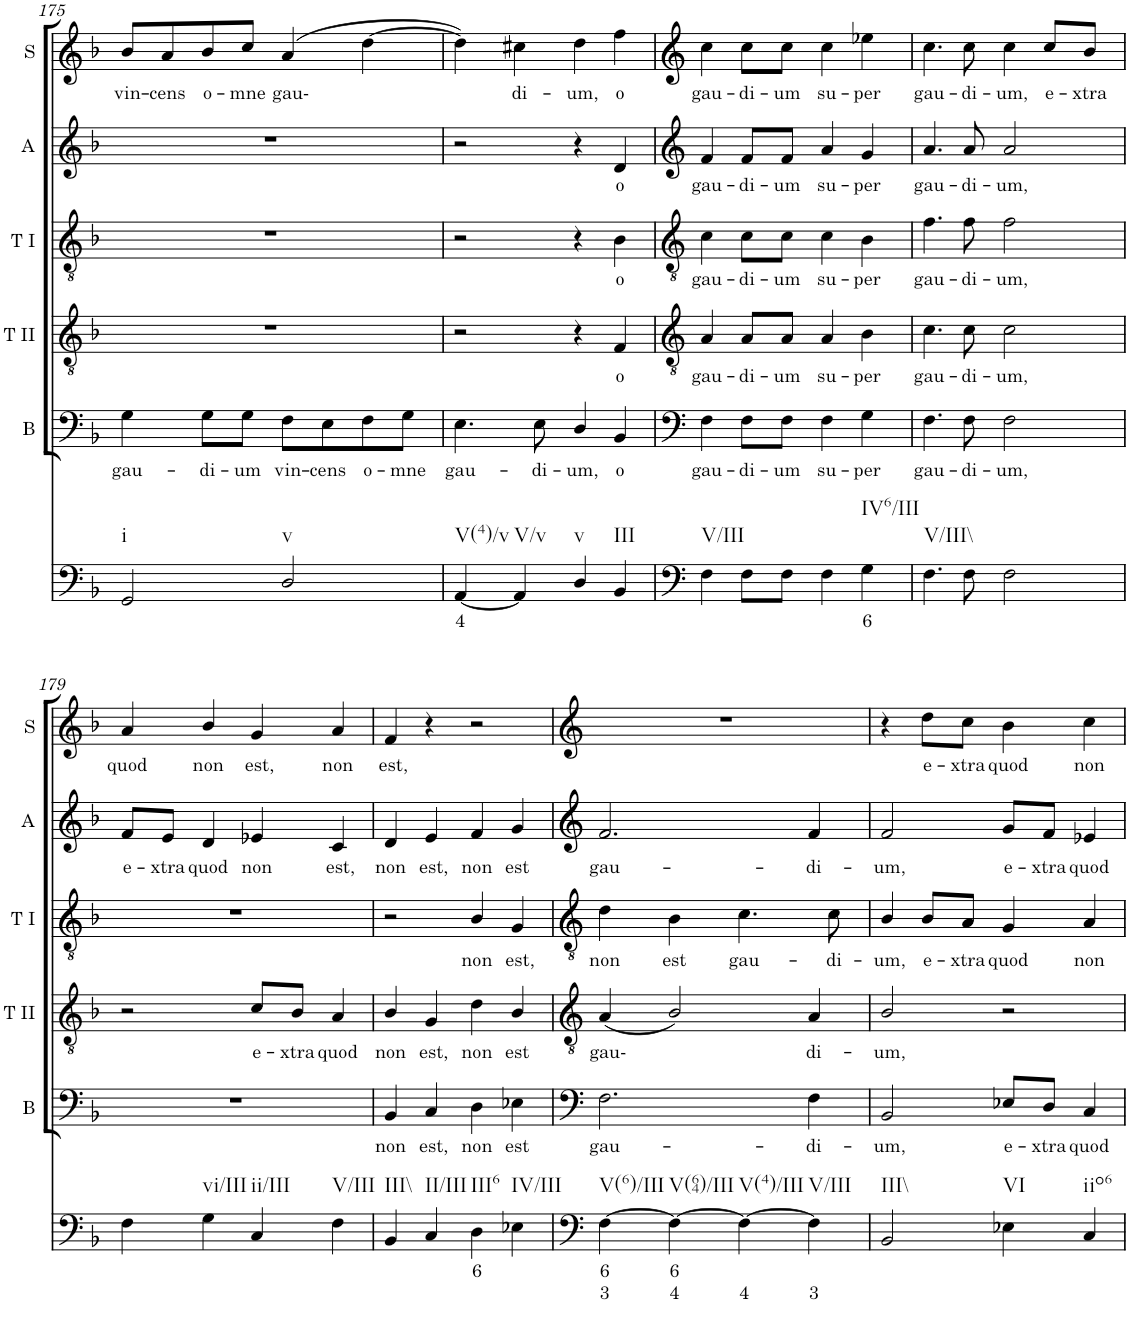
**kern	**text	**text	**kern	**text	**kern	**text	**kern	**text	**kern	**text	**kern	**text
*part6	*part6	*part6	*part5	*part5	*part4	*part4	*part3	*part3	*part2	*part2	*part1	*part1
*staff6	*staff6	*staff6	*staff5	*staff5	*staff4	*staff4	*staff3	*staff3	*staff2	*staff2	*staff1	*staff1
*I"Continuo	*	*	*I"Bass	*	*I"Tenor II	*	*I"Tenor I	*	*I"Alto	*	*I"Soprano	*
*	*	*	*I'B	*	*I'T II	*	*I'T I	*	*I'A	*	*I'S	*
!!LO:PB:g=z
*clefF4	*	*	*clefF4	*	*clefF4	*	*clefF4	*	*clefF4	*	*clefF4	*
*k[b-]	*	*	*k[b-]	*	*k[b-]	*	*k[b-]	*	*k[b-]	*	*k[b-]	*
*	*	*	*	*	*	*	*	*	*M4/4	*	*M4/4	*
=175	=175	=175	=175	=175	=175	=175	=175	=175	=175	=175	=175	=175
!LO:TX:b:t=i	!	!	!	!	!	!	!	!	!	!	!	!
!	!	!	!	!LO:LY:b	!	!	!	!	!	!	!	!LO:LY:b
2GG/	.	.	4G\	gau-	1r	.	1r	.	1r	.	8b-/L	vin-
!	!	!	!	!	!	!	!	!	!	!	!	!LO:LY:b
.	.	.	.	.	.	.	.	.	.	.	8a/	cens
!	!	!	!	!LO:LY:b	!	!	!	!	!	!	!	!LO:LY:b
.	.	.	8G\L	di-	.	.	.	.	.	.	8b-/	o-
!	!	!	!	!LO:LY:b	!	!	!	!	!	!	!	!LO:LY:b
.	.	.	8G\J	um	.	.	.	.	.	.	8cc/J	mne
!LO:TX:b:t=v	!	!	!	!	!	!	!	!	!	!	!	!
!	!	!	!	!LO:LY:b	!	!	!	!	!	!	!	!LO:LY:b
2D/	.	.	8F\L	vin-	.	.	.	.	.	.	(4a/	gau-
!	!	!	!	!LO:LY:b	!	!	!	!	!	!	!	!
.	.	.	8E\	cens	.	.	.	.	.	.	.	.
!	!	!	!	!LO:LY:b	!	!	!	!	!	!	!	!
.	.	.	8F\	o-	.	.	.	.	.	.	[4dd\	.
!	!	!	!	!LO:LY:b	!	!	!	!	!	!	!	!
.	.	.	8G\J	mne	.	.	.	.	.	.	.	.
=176	=176	=176	=176	=176	=176	=176	=176	=176	=176	=176	=176	=176
!LO:TX:b:t=V(4)/v	!	!	!	!	!	!	!	!	!	!	!	!
!	!LO:LY:b	!	!	!LO:LY:b	!	!	!	!	!	!	!	!
[4AA/	4	.	4.E\	gau-	2r	.	2r	.	2r	.	4dd\])	.
!LO:TX:b:t=V/v	!	!	!	!	!	!	!	!	!	!	!	!
!	!	!	!	!	!	!	!	!	!	!	!	!LO:LY:b
4AA/]	.	.	.	.	.	.	.	.	.	.	4cc#X\	di-
!	!	!	!	!LO:LY:b	!	!	!	!	!	!	!	!
.	.	.	8E\	di-	.	.	.	.	.	.	.	.
!LO:TX:b:t=v	!	!	!	!	!	!	!	!	!	!	!	!
!	!	!	!	!LO:LY:b	!	!	!	!	!	!	!	!LO:LY:b
4D/	.	.	4D/	um,	4r	.	4r	.	4r	.	4dd\	um,
!LO:TX:b:t=III	!	!	!	!	!	!	!	!	!	!	!	!
!	!	!	!	!LO:LY:b	!	!LO:LY:b	!	!LO:LY:b	!	!LO:LY:b	!	!LO:LY:b
4BB-/	.	.	4BB-/	o	4F/	o	4B-\	o	4d/	o	4ff\	o
=177	=177	=177	=177	=177	=177	=177	=177	=177	=177	=177	=177	=177
!LO:TX:b:t=V/III	!	!	!	!	!	!	!	!	!	!	!	!
!	!	!	!	!LO:LY:b	!	!LO:LY:b	!	!LO:LY:b	!	!LO:LY:b	!	!LO:LY:b
4F\	.	.	4F\	gau-	4A/	gau-	4c\	gau-	4f/	gau-	4cc\	gau-
!	!	!	!	!LO:LY:b	!	!LO:LY:b	!	!LO:LY:b	!	!LO:LY:b	!	!LO:LY:b
8F\L	.	.	8F\L	di-	8A/L	di-	8c\L	di-	8f/L	di-	8cc\L	di-
!	!	!	!	!LO:LY:b	!	!LO:LY:b	!	!LO:LY:b	!	!LO:LY:b	!	!LO:LY:b
8F\J	.	.	8F\J	um	8A/J	um	8c\J	um	8f/J	um	8cc\J	um
!	!	!	!	!LO:LY:b	!	!LO:LY:b	!	!LO:LY:b	!	!LO:LY:b	!	!LO:LY:b
4F\	.	.	4F\	su-	4A/	su-	4c\	su-	4a/	su-	4cc\	su-
!LO:TX:b:t=IV6/III	!	!	!	!	!	!	!	!	!	!	!	!
!	!LO:LY:b	!	!	!LO:LY:b	!	!LO:LY:b	!	!LO:LY:b	!	!LO:LY:b	!	!LO:LY:b
4G\	6	.	4G\	per	4B-\	per	4B-\	per	4g/	per	4ee-X\	per
=178	=178	=178	=178	=178	=178	=178	=178	=178	=178	=178	=178	=178
!LO:TX:b:t=V/III\\	!	!	!	!	!	!	!	!	!	!	!	!
!	!	!	!	!LO:LY:b	!	!LO:LY:b	!	!LO:LY:b	!	!LO:LY:b	!	!LO:LY:b
4.F\	.	.	4.F\	gau-	4.c\	gau-	4.f\	gau-	4.a/	gau-	4.cc\	gau-
!	!	!	!	!LO:LY:b	!	!LO:LY:b	!	!LO:LY:b	!	!LO:LY:b	!	!LO:LY:b
8F\	.	.	8F\	di-	8c\	di-	8f\	di-	8a/	di-	8cc\	di-
!	!	!	!	!LO:LY:b	!	!LO:LY:b	!	!LO:LY:b	!	!LO:LY:b	!	!LO:LY:b
2F\	.	.	2F\	um,	2c\	um,	2f\	um,	2a/	um,	4cc\	um,
!	!	!	!	!	!	!	!	!	!	!	!	!LO:LY:b
.	.	.	.	.	.	.	.	.	.	.	8cc/L	e-
!	!	!	!	!	!	!	!	!	!	!	!	!LO:LY:b
.	.	.	.	.	.	.	.	.	.	.	8b-/J	xtra
!!LO:LB:g=z
=179	=179	=179	=179	=179	=179	=179	=179	=179	=179	=179	=179	=179
!	!	!	!	!	!	!	!	!	!	!LO:LY:b	!	!LO:LY:b
4F\	.	.	1r	.	2r	.	1r	.	8f/L	e-	4a/	quod
!	!	!	!	!	!	!	!	!	!	!LO:LY:b	!	!
.	.	.	.	.	.	.	.	.	8e/J	xtra	.	.
!LO:TX:b:t=vi/III	!	!	!	!	!	!	!	!	!	!	!	!
!	!	!	!	!	!	!	!	!	!	!LO:LY:b	!	!LO:LY:b
4G\	.	.	.	.	.	.	.	.	4d/	quod	4b-/	non
!LO:TX:b:t=ii/III	!	!	!	!	!	!	!	!	!	!	!	!
!	!	!	!	!	!	!LO:LY:b	!	!	!	!LO:LY:b	!	!LO:LY:b
4C/	.	.	.	.	8c/L	e-	.	.	4e-X/	non	4g/	est,
!	!	!	!	!	!	!LO:LY:b	!	!	!	!	!	!
.	.	.	.	.	8B-/J	xtra	.	.	.	.	.	.
!LO:TX:b:t=V/III	!	!	!	!	!	!	!	!	!	!	!	!
!	!	!	!	!	!	!LO:LY:b	!	!	!	!LO:LY:b	!	!LO:LY:b
4F\	.	.	.	.	4A/	quod	.	.	4c/	est,	4a/	non
=180	=180	=180	=180	=180	=180	=180	=180	=180	=180	=180	=180	=180
!LO:TX:b:t=III\\	!	!	!	!	!	!	!	!	!	!	!	!
!	!	!	!	!LO:LY:b	!	!LO:LY:b	!	!	!	!LO:LY:b	!	!LO:LY:b
4BB-/	.	.	4BB-/	non	4B-/	non	2r	.	4d/	non	4f/	est,
!LO:TX:b:t=II/III	!	!	!	!	!	!	!	!	!	!	!	!
!	!	!	!	!LO:LY:b	!	!LO:LY:b	!	!	!	!LO:LY:b	!	!
4C/	.	.	4C/	est,	4G/	est,	.	.	4e/	est,	4r	.
!LO:TX:b:t=III6	!	!	!	!	!	!	!	!	!	!	!	!
!	!LO:LY:b	!	!	!LO:LY:b	!	!LO:LY:b	!	!LO:LY:b	!	!LO:LY:b	!	!
4D\	6	.	4D\	non	4d\	non	4B-/	non	4f/	non	2r	.
!LO:TX:b:t=IV/III	!	!	!	!	!	!	!	!	!	!	!	!
!	!	!	!	!LO:LY:b	!	!LO:LY:b	!	!LO:LY:b	!	!LO:LY:b	!	!
4E-X\	.	.	4E-X\	est	4B-/	est	4G/	est,	4g/	est	.	.
=181	=181	=181	=181	=181	=181	=181	=181	=181	=181	=181	=181	=181
!LO:TX:b:t=V(6)/III	!	!	!	!	!	!	!	!	!	!	!	!
!	!LO:LY:b	!LO:LY:b	!	!LO:LY:b	!	!LO:LY:b	!	!LO:LY:b	!	!LO:LY:b	!	!
[4F\	6	3	2.F\	gau-	(4A/	gau-	4d\	non	2.f/	gau-	1r	.
!LO:TX:b:t=V(64)/III	!	!	!	!	!	!	!	!	!	!	!	!
!	!LO:LY:b	!LO:LY:b	!	!	!	!	!	!LO:LY:b	!	!	!	!
4F\_	6	4	.	.	2B-/)	.	4B-\	est	.	.	.	.
!LO:TX:b:t=V(4)/III	!	!	!	!	!	!	!	!	!	!	!	!
!	!	!LO:LY:b	!	!	!	!	!	!LO:LY:b	!	!	!	!
4F\_	.	4	.	.	.	.	4.c\	gau-	.	.	.	.
!LO:TX:b:t=V/III	!	!	!	!	!	!	!	!	!	!	!	!
!	!	!LO:LY:b	!	!LO:LY:b	!	!LO:LY:b	!	!	!	!LO:LY:b	!	!
4F\]	.	3	4F\	di-	4A/	di-	.	.	4f/	di-	.	.
!	!	!	!	!	!	!	!	!LO:LY:b	!	!	!	!
.	.	.	.	.	.	.	8c\	di-	.	.	.	.
=182	=182	=182	=182	=182	=182	=182	=182	=182	=182	=182	=182	=182
!LO:TX:b:t=III\\	!	!	!	!	!	!	!	!	!	!	!	!
!	!	!	!	!LO:LY:b	!	!LO:LY:b	!	!LO:LY:b	!	!LO:LY:b	!	!
2BB-/	.	.	2BB-/	um,	2B-/	um,	4B-/	um,	2f/	um,	4r	.
!	!	!	!	!	!	!	!	!LO:LY:b	!	!	!	!LO:LY:b
.	.	.	.	.	.	.	8B-/L	e-	.	.	8dd\L	e-
!	!	!	!	!	!	!	!	!LO:LY:b	!	!	!	!LO:LY:b
.	.	.	.	.	.	.	8A/J	xtra	.	.	8cc\J	xtra
!LO:TX:b:t=VI	!	!	!	!	!	!	!	!	!	!	!	!
!	!	!	!	!LO:LY:b	!	!	!	!LO:LY:b	!	!LO:LY:b	!	!LO:LY:b
4E-X\	.	.	8E-X/L	e-	2r	.	4G/	quod	8g/L	e-	4b-\	quod
!	!	!	!	!LO:LY:b	!	!	!	!	!	!LO:LY:b	!	!
.	.	.	8D/J	xtra	.	.	.	.	8f/J	xtra	.	.
!LO:TX:b:t=iio6	!	!	!	!	!	!	!	!	!	!	!	!
!	!	!	!	!LO:LY:b	!	!	!	!LO:LY:b	!	!LO:LY:b	!	!LO:LY:b
4C/	.	.	4C/	quod	.	.	4A/	non	4e-X/	quod	4cc\	non
=	=	=	=	=	=	=	=	=	=	=	=	=
*-	*-	*-	*-	*-	*-	*-	*-	*-	*-	*-	*-	*-
